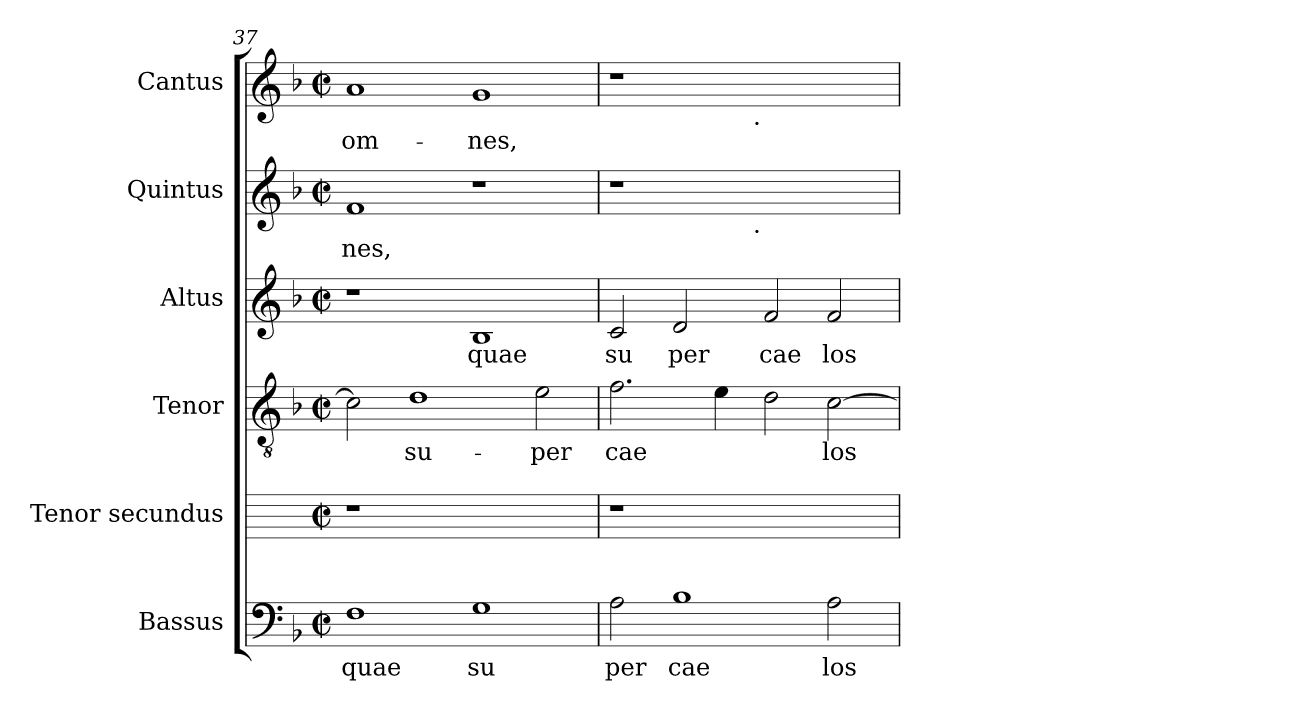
**kern	**text	**kern	**kern	**text	**kern	**text	**kern	**text	**kern	**text
*part6	*part6	*part5	*part4	*part4	*part3	*part3	*part2	*part2	*part1	*part1
*staff6	*staff6	*staff5	*staff4	*staff4	*staff3	*staff3	*staff2	*staff2	*staff1	*staff1
*I"Bassus	*	*I"Tenor  secundus	*I"Tenor	*	*I"Altus	*	*I"Quintus	*	*I"Cantus	*
*I'B	*	*	*I'T	*	*I'A	*	*I'Q	*	*I'C	*
!!LO:PB:g=z
*clefF4	*	*	*clefGv2	*	*clefG2	*	*clefG2	*	*clefG2	*
*k[b-]	*	*k[]	*k[b-]	*	*k[b-]	*	*k[b-]	*	*k[b-]	*
*F:	*	*C:	*F:	*	*F:	*	*F:	*	*F:	*
*M2/2	*	*M2/2	*M2/2	*	*M2/2	*	*M2/2	*	*M2/2	*
*met(c|)	*	*met(c|)	*met(c|)	*	*met(c|)	*	*met(c|)	*	*met(c|)	*
=37	=37	=37	=37	=37	=37	=37	=37	=37	=37	=37
!	!LO:LY:b:cj	!	!	!LO:LY:b:cj	!	!	!	!LO:LY:b:cj	!	!LO:LY:b:cj
1F	quae	1r	2c\]	.	1r	.	1f	nes,	1a	om-
!	!	!	!	!LO:LY:b:cj	!	!	!	!	!	!
.	.	.	1d	su-	.	.	.	.	.	.
!	!LO:LY:b:cj	!	!	!	!	!LO:LY:b:cj	!	!	!	!LO:LY:b:cj
1G	su	1ryy	.	.	1B-	quae	1r	.	1g	-nes,
!	!	!	!	!LO:LY:b:cj	!	!	!	!	!	!
.	.	.	2e\	-per	.	.	.	.	.	.
=38	=38	=38	=38	=38	=38	=38	=38	=38	=38	=38
!	!LO:LY:b:cj	!	!	!LO:LY:b:cj	!	!LO:LY:b:cj	!	!	!	!
*	*	*	*	*	*	*	*^	*	*^	*
2A\	per	1r	2.f\	cae-	2c/	su	1r	2ryy	.	1r	2ryy	.
!	!LO:LY:b:cj	!	!	!	!	!LO:LY:b:cj	!	!	!	!	!	!
1B-	cae	.	.	.	2d/	per	.	4...ryy	.	.	4...ryy	.
!	!	!	!	!LO:LY:b:cj	!	!	!	!	!	!	!	!
.	.	.	4e\	--	.	.	.	.	.	.	.	.
!	!	!	!	!	!	!	!	!	!	!	!LO:TX:b:t=.	!
!	!	!	!	!	!	!	!	!LO:TX:b:t=.	!	!	!	!
.	.	.	.	.	.	.	.	1ryy	.	.	1ryy	.
!	!	!	!	!LO:LY:b:cj	!	!LO:LY:b:cj	!	!	!	!	!	!
.	.	1ryy	2d\	--	2f/	cae	1ryy	.	.	1ryy	.	.
!	!LO:LY:b:cj	!	!	!LO:LY:b:cj	!	!LO:LY:b:cj	!	!	!	!	!	!
2A\	los	.	[>2c\	-los	2f/	los	.	.	.	.	.	.
.	.	.	.	.	.	.	.	32ryy	.	.	32ryy	.
*	*	*	*	*	*	*	*v	*v	*	*	*	*
*	*	*	*	*	*	*	*	*	*v	*v	*
=	=	=	=	=	=	=	=	=	=	=
*-	*-	*-	*-	*-	*-	*-	*-	*-	*-	*-
